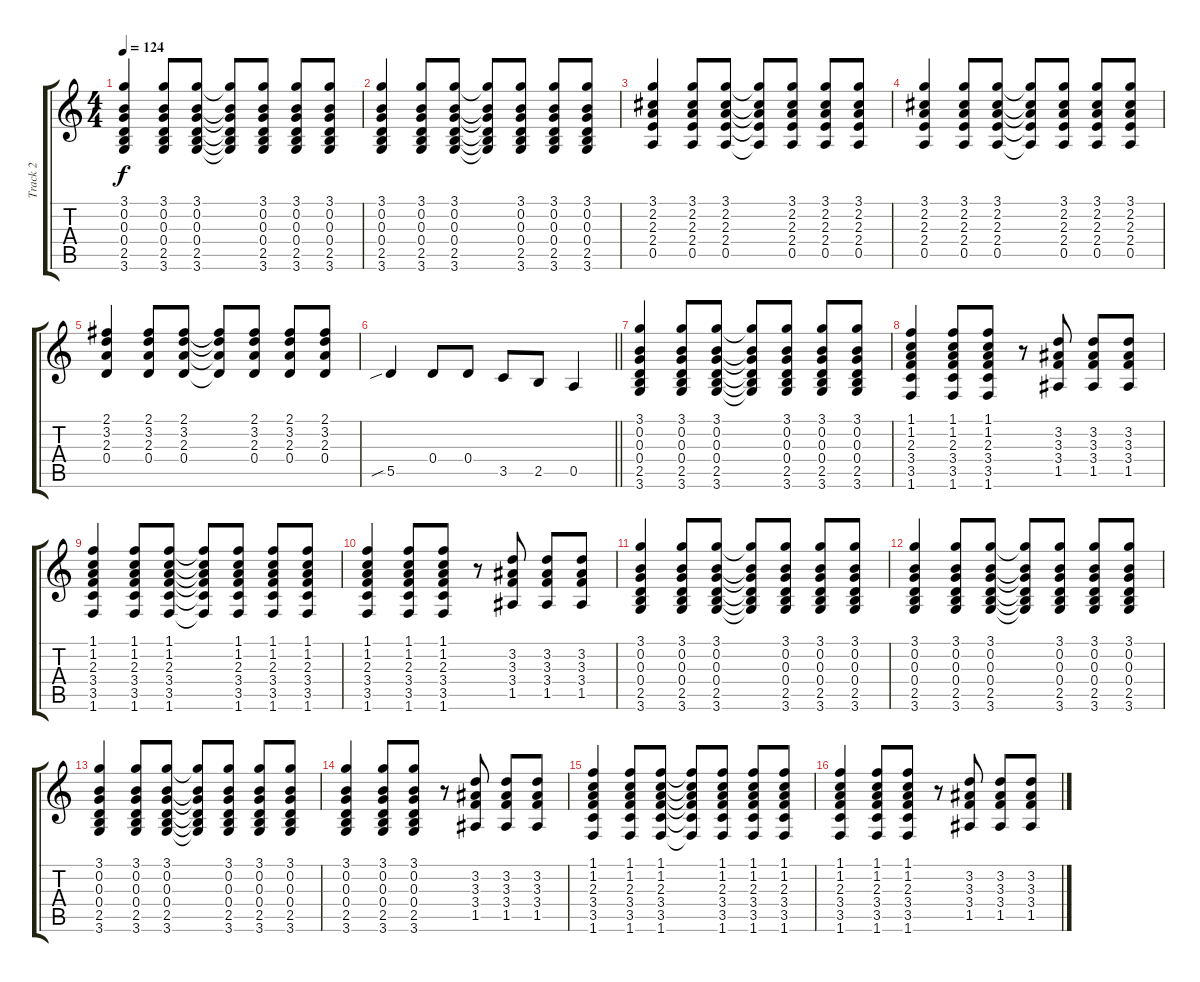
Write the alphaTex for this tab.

\track ("Track 2" "Track 2") {instrument acousticguitarsteel}
\staff {score tabs}
\tuning (E4 B3 G3 D3 A2 E2) {hide}
\ts (4 4)
\tempo 124
\clef g2
\ks c
(3.1 0.2 0.3 0.4 2.5 3.6).4{dy f} (3.1 0.2 0.3 0.4 2.5 3.6).8 (3.1 0.2 0.3 0.4 2.5 3.6).8 (3.1{t} 0.2{t} 0.3{t} 0.4{t} 2.5{t} 3.6{t}).8 (3.1 0.2 0.3 0.4 2.5 3.6).8 (3.1 0.2 0.3 0.4 2.5 3.6).8 (3.1 0.2 0.3 0.4 2.5 3.6).8 |
(3.1 0.2 0.3 0.4 2.5 3.6).4 (3.1 0.2 0.3 0.4 2.5 3.6).8 (3.1 0.2 0.3 0.4 2.5 3.6).8 (3.1{t} 0.2{t} 0.3{t} 0.4{t} 2.5{t} 3.6{t}).8 (3.1 0.2 0.3 0.4 2.5 3.6).8 (3.1 0.2 0.3 0.4 2.5 3.6).8 (3.1 0.2 0.3 0.4 2.5 3.6).8 |
(3.1 2.2 2.3 2.4 0.5).4 (3.1 2.2 2.3 2.4 0.5).8 (3.1 2.2 2.3 2.4 0.5).8 (3.1{t} 2.2{t} 2.3{t} 2.4{t} 0.5{t}).8 (3.1 2.2 2.3 2.4 0.5).8 (3.1 2.2 2.3 2.4 0.5).8 (3.1 2.2 2.3 2.4 0.5).8 |
(3.1 2.2 2.3 2.4 0.5).4 (3.1 2.2 2.3 2.4 0.5).8 (3.1 2.2 2.3 2.4 0.5).8 (3.1{t} 2.2{t} 2.3{t} 2.4{t} 0.5{t}).8 (3.1 2.2 2.3 2.4 0.5).8 (3.1 2.2 2.3 2.4 0.5).8 (3.1 2.2 2.3 2.4 0.5).8 |
(2.1 3.2 2.3 0.4).4 (2.1 3.2 2.3 0.4).8 (2.1 3.2 2.3 0.4).8 (2.1{t} 3.2{t} 2.3{t} 0.4{t}).8 (2.1 3.2 2.3 0.4).8 (2.1 3.2 2.3 0.4).8 (2.1 3.2 2.3 0.4).8 |
\barLineRight lightlight
5.5{sib}.4 0.4.8 0.4.8 3.5.8 2.5.8 0.5.4 |
(3.1 0.2 0.3 0.4 2.5 3.6).4 (3.1 0.2 0.3 0.4 2.5 3.6).8 (3.1 0.2 0.3 0.4 2.5 3.6).8 (3.1{t} 0.2{t} 0.3{t} 0.4{t} 2.5{t} 3.6{t}).8 (3.1 0.2 0.3 0.4 2.5 3.6).8 (3.1 0.2 0.3 0.4 2.5 3.6).8 (3.1 0.2 0.3 0.4 2.5 3.6).8 |
(1.1 1.2 2.3 3.4 3.5 1.6).4 (1.1 1.2 2.3 3.4 3.5 1.6).8 (1.1 1.2 2.3 3.4 3.5 1.6).8 r.8 (3.2 3.3 3.4 1.5).8 (3.2 3.3 3.4 1.5).8 (3.2 3.3 3.4 1.5).8 |
(1.1 1.2 2.3 3.4 3.5 1.6).4 (1.1 1.2 2.3 3.4 3.5 1.6).8 (1.1 1.2 2.3 3.4 3.5 1.6).8 (1.1{t} 1.2{t} 2.3{t} 3.4{t} 3.5{t} 1.6{t}).8 (1.1 1.2 2.3 3.4 3.5 1.6).8 (1.1 1.2 2.3 3.4 3.5 1.6).8 (1.1 1.2 2.3 3.4 3.5 1.6).8 |
(1.1 1.2 2.3 3.4 3.5 1.6).4 (1.1 1.2 2.3 3.4 3.5 1.6).8 (1.1 1.2 2.3 3.4 3.5 1.6).8 r.8 (3.2 3.3 3.4 1.5).8 (3.2 3.3 3.4 1.5).8 (3.2 3.3 3.4 1.5).8 |
(3.1 0.2 0.3 0.4 2.5 3.6).4 (3.1 0.2 0.3 0.4 2.5 3.6).8 (3.1 0.2 0.3 0.4 2.5 3.6).8 (3.1{t} 0.2{t} 0.3{t} 0.4{t} 2.5{t} 3.6{t}).8 (3.1 0.2 0.3 0.4 2.5 3.6).8 (3.1 0.2 0.3 0.4 2.5 3.6).8 (3.1 0.2 0.3 0.4 2.5 3.6).8 |
(3.1 0.2 0.3 0.4 2.5 3.6).4 (3.1 0.2 0.3 0.4 2.5 3.6).8 (3.1 0.2 0.3 0.4 2.5 3.6).8 (3.1{t} 0.2{t} 0.3{t} 0.4{t} 2.5{t} 3.6{t}).8 (3.1 0.2 0.3 0.4 2.5 3.6).8 (3.1 0.2 0.3 0.4 2.5 3.6).8 (3.1 0.2 0.3 0.4 2.5 3.6).8 |
(3.1 0.2 0.3 0.4 2.5 3.6).4 (3.1 0.2 0.3 0.4 2.5 3.6).8 (3.1 0.2 0.3 0.4 2.5 3.6).8 (3.1{t} 0.2{t} 0.3{t} 0.4{t} 2.5{t} 3.6{t}).8 (3.1 0.2 0.3 0.4 2.5 3.6).8 (3.1 0.2 0.3 0.4 2.5 3.6).8 (3.1 0.2 0.3 0.4 2.5 3.6).8 |
(3.1 0.2 0.3 0.4 2.5 3.6).4 (3.1 0.2 0.3 0.4 2.5 3.6).8 (3.1 0.2 0.3 0.4 2.5 3.6).8 r.8 (3.2 3.3 3.4 1.5).8 (3.2 3.3 3.4 1.5).8 (3.2 3.3 3.4 1.5).8 |
(1.1 1.2 2.3 3.4 3.5 1.6).4 (1.1 1.2 2.3 3.4 3.5 1.6).8 (1.1 1.2 2.3 3.4 3.5 1.6).8 (1.1{t} 1.2{t} 2.3{t} 3.4{t} 3.5{t} 1.6{t}).8 (1.1 1.2 2.3 3.4 3.5 1.6).8 (1.1 1.2 2.3 3.4 3.5 1.6).8 (1.1 1.2 2.3 3.4 3.5 1.6).8 |
(1.1 1.2 2.3 3.4 3.5 1.6).4 (1.1 1.2 2.3 3.4 3.5 1.6).8 (1.1 1.2 2.3 3.4 3.5 1.6).8 r.8 (3.2 3.3 3.4 1.5).8 (3.2 3.3 3.4 1.5).8 (3.2 3.3 3.4 1.5).8
